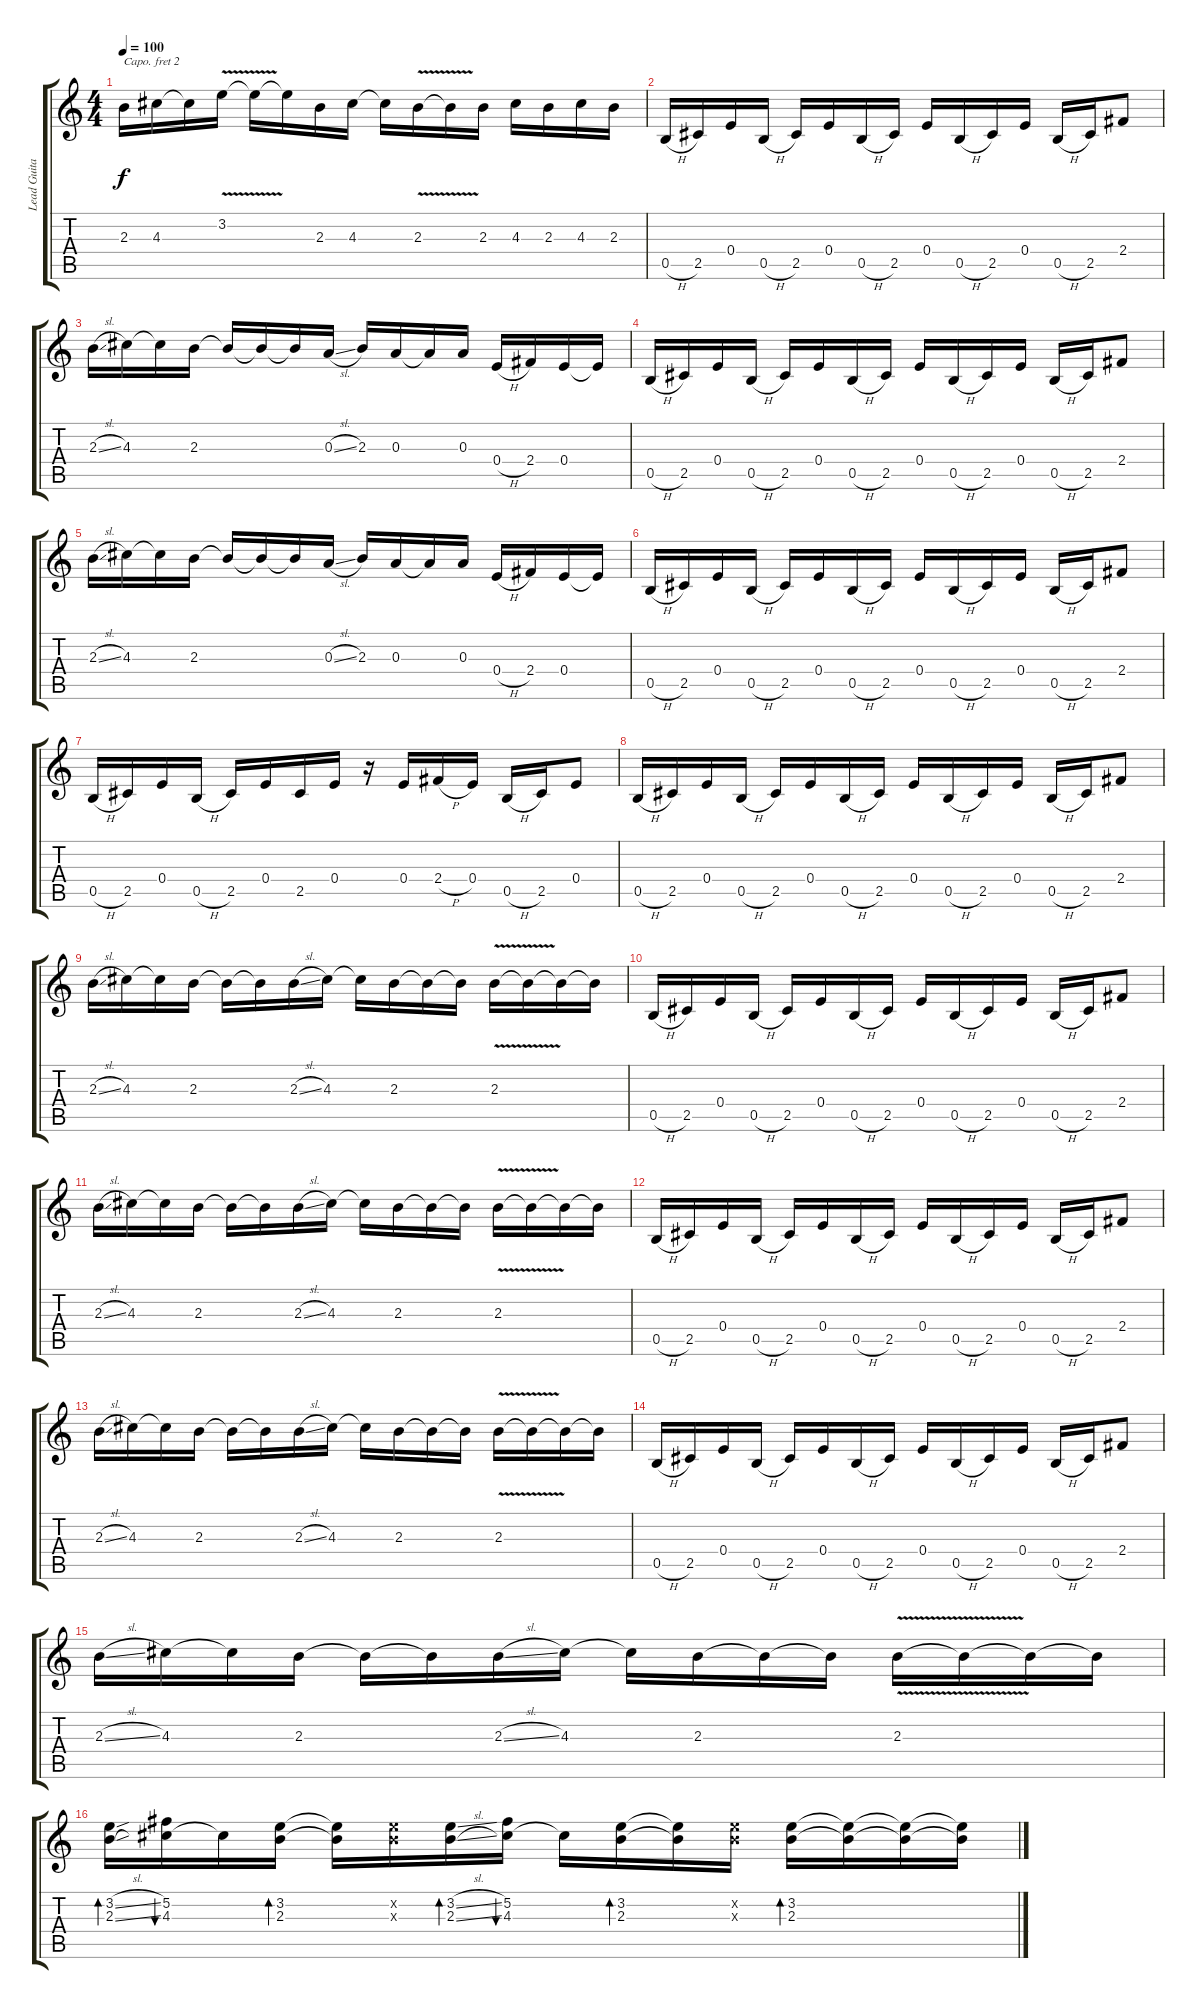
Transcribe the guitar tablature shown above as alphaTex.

\track ("Lead Guitar(Noel)" "Lead Guita") {instrument acousticguitarsteel}
\staff {score tabs}
\capo 2
\tuning (E4 B3 G3 D3 A2 E2) {hide}
\ts (4 4)
\tempo 100
\clef g2
\ks c
2.3.16{dy f} 4.3.16 4.3{t}.16 3.2{v}.16 3.2{t}.16 3.2{t}.16 2.3.16 4.3.16 4.3{t}.16 2.3{v}.16 2.3{t}.16 2.3.16 4.3.16 2.3.16 4.3.16 2.3.16 |
0.5{h}.16 2.5.16 0.4.16 0.5{h}.16 2.5.16 0.4.16 0.5{h}.16 2.5.16 0.4.16 0.5{h}.16 2.5.16 0.4.16 0.5{h}.16 2.5.16 2.4.8 |
2.3{sl}.16 4.3.16 4.3{t}.16 2.3.16 2.3{t}.16 2.3{t}.16 2.3{t}.16 0.3{sl}.16 2.3.16 0.3.16 0.3{t}.16 0.3.16 0.4{h}.16 2.4.16 0.4.16 0.4{t}.16 |
0.5{h}.16 2.5.16 0.4.16 0.5{h}.16 2.5.16 0.4.16 0.5{h}.16 2.5.16 0.4.16 0.5{h}.16 2.5.16 0.4.16 0.5{h}.16 2.5.16 2.4.8 |
2.3{sl}.16 4.3.16 4.3{t}.16 2.3.16 2.3{t}.16 2.3{t}.16 2.3{t}.16 0.3{sl}.16 2.3.16 0.3.16 0.3{t}.16 0.3.16 0.4{h}.16 2.4.16 0.4.16 0.4{t}.16 |
0.5{h}.16 2.5.16 0.4.16 0.5{h}.16 2.5.16 0.4.16 0.5{h}.16 2.5.16 0.4.16 0.5{h}.16 2.5.16 0.4.16 0.5{h}.16 2.5.16 2.4.8 |
0.5{h}.16 2.5.16 0.4.16 0.5{h}.16 2.5.16 0.4.16 2.5.16 0.4.16 r.16 0.4.16 2.4{h}.16 0.4.16 0.5{h}.16 2.5.16 0.4.8 |
0.5{h}.16 2.5.16 0.4.16 0.5{h}.16 2.5.16 0.4.16 0.5{h}.16 2.5.16 0.4.16 0.5{h}.16 2.5.16 0.4.16 0.5{h}.16 2.5.16 2.4.8 |
2.3{sl}.16 4.3.16 4.3{t}.16 2.3.16 2.3{t}.16 2.3{t}.16 2.3{sl}.16 4.3.16 4.3{t}.16 2.3.16 2.3{t}.16 2.3{t}.16 2.3{v}.16 2.3{t}.16 2.3{t}.16 2.3{t}.16 |
0.5{h}.16 2.5.16 0.4.16 0.5{h}.16 2.5.16 0.4.16 0.5{h}.16 2.5.16 0.4.16 0.5{h}.16 2.5.16 0.4.16 0.5{h}.16 2.5.16 2.4.8 |
2.3{sl}.16 4.3.16 4.3{t}.16 2.3.16 2.3{t}.16 2.3{t}.16 2.3{sl}.16 4.3.16 4.3{t}.16 2.3.16 2.3{t}.16 2.3{t}.16 2.3{v}.16 2.3{t}.16 2.3{t}.16 2.3{t}.16 |
0.5{h}.16 2.5.16 0.4.16 0.5{h}.16 2.5.16 0.4.16 0.5{h}.16 2.5.16 0.4.16 0.5{h}.16 2.5.16 0.4.16 0.5{h}.16 2.5.16 2.4.8 |
2.3{sl}.16 4.3.16 4.3{t}.16 2.3.16 2.3{t}.16 2.3{t}.16 2.3{sl}.16 4.3.16 4.3{t}.16 2.3.16 2.3{t}.16 2.3{t}.16 2.3{v}.16 2.3{t}.16 2.3{t}.16 2.3{t}.16 |
0.5{h}.16 2.5.16 0.4.16 0.5{h}.16 2.5.16 0.4.16 0.5{h}.16 2.5.16 0.4.16 0.5{h}.16 2.5.16 0.4.16 0.5{h}.16 2.5.16 2.4.8 |
2.3{sl}.16 4.3.16 4.3{t}.16 2.3.16 2.3{t}.16 2.3{t}.16 2.3{sl}.16 4.3.16 4.3{t}.16 2.3.16 2.3{t}.16 2.3{t}.16 2.3{v}.16 2.3{t}.16 2.3{t}.16 2.3{t}.16 |
(3.2{sl} 2.3{sl}).16{bd 60} (5.2 4.3).16{bu 60} 4.3{t}.16 (3.2 2.3).16{bd 60} (3.2{t} 2.3{t}).16 (3.2{x} 2.3{x}).16 (3.2{sl} 2.3{sl}).16{bd 60} (5.2 4.3).16{bu 60} 4.3{t}.16 (3.2 2.3).16{bd 60} (3.2{t} 2.3{t}).16 (3.2{x} 2.3{x}).16 (3.2 2.3).16{bd 60} (3.2{t} 2.3{t}).16 (3.2{t} 2.3{t}).16 (3.2{t} 2.3{t}).16
